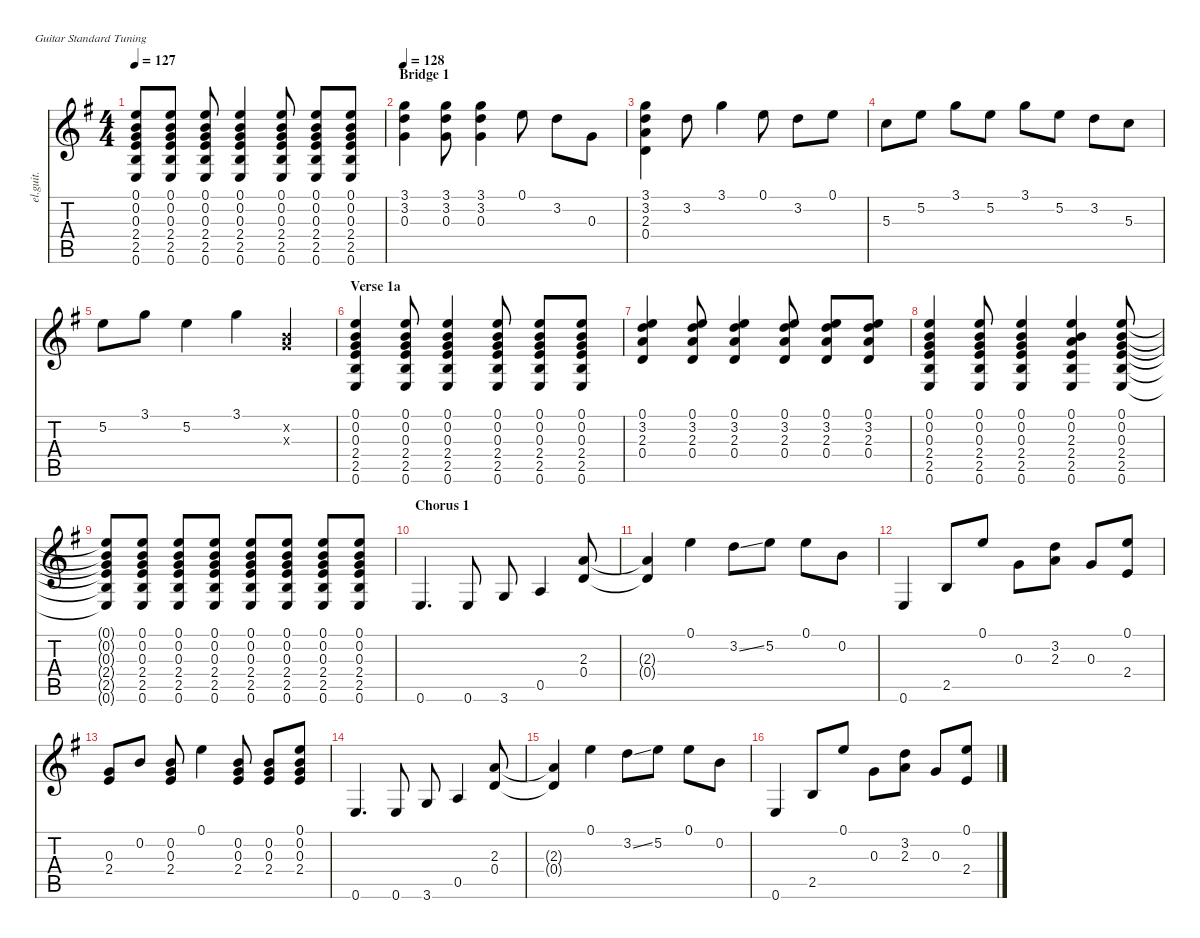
\defaultSystemsLayout 4
\hideDynamics
\bracketExtendMode nobrackets
\otherSystemsTrackNameOrientation horizontal
\track ("Gtrs 1,2,3 comb." "el.guit.") {defaultSystemsLayout 8 mute instrument electricguitarclean}
\staff {score tabs}
\tuning (E4 B3 G3 D3 A2 E2)
\ts (4 4)
\tempo 127
\clef g2
\ks eminor
(0.1{t acc forcenatural} 0.2{t acc forcenatural} 0.3{t acc forcenatural} 2.4{t acc forcenatural} 2.5{t acc forcenatural} 0.6{t acc forcenatural}).8{dy f beam Up} (0.1{acc forcenatural} 0.2{acc forcenatural} 0.3{acc forcenatural} 2.4{acc forcenatural} 2.5{acc forcenatural} 0.6{acc forcenatural}).8{beam Up} (0.1{acc forcenatural} 0.2{acc forcenatural} 0.3{acc forcenatural} 2.4{acc forcenatural} 2.5{acc forcenatural} 0.6{acc forcenatural}).8{beam Up} (0.1{acc forcenatural} 0.2{acc forcenatural} 0.3{acc forcenatural} 2.4{acc forcenatural} 2.5{acc forcenatural} 0.6{acc forcenatural}).4{beam Up} (0.1{acc forcenatural} 0.2{acc forcenatural} 0.3{acc forcenatural} 2.4{acc forcenatural} 2.5{acc forcenatural} 0.6{acc forcenatural}).8{beam Up} (0.1{acc forcenatural} 0.2{acc forcenatural} 0.3{acc forcenatural} 2.4{acc forcenatural} 2.5{acc forcenatural} 0.6{acc forcenatural}).8{beam Up} (0.1{acc forcenatural} 0.2{acc forcenatural} 0.3{acc forcenatural} 2.4{acc forcenatural} 2.5{acc forcenatural} 0.6{acc forcenatural}).8{beam Up} |
\section ("" "Bridge 1")
\tempo 128
(3.1{acc forcenatural} 3.2{acc forcenatural} 0.3{acc forcenatural}).4{dy ff instrument electricguitarclean beam Down} (3.1{acc forcenatural} 3.2{acc forcenatural} 0.3{acc forcenatural}).8{dy f beam Down} (3.1{acc forcenatural} 3.2{acc forcenatural} 0.3{acc forcenatural}).4{dy fff beam Down} 0.1{acc forcenatural}.8{dy ff beam Down} 3.2{acc forcenatural}.8{dy f beam Down} 0.3{acc forcenatural}.8{dy mp beam Down} |
(3.1{acc forcenatural} 3.2{acc forcenatural} 2.3{acc forcenatural} 0.4{acc forcenatural}).4{dy mf beam Down} 3.2{acc forcenatural}.8{dy mp beam Down} 3.1{acc forcenatural}.4{dy ff beam Down} 0.1{acc forcenatural}.8{dy mf beam Down} 3.2{acc forcenatural}.8{dy mp beam Down} 0.1{acc forcenatural}.8{dy mf beam Down} |
5.3{acc forcenatural}.8{beam Down} 5.2{acc forcenatural}.8{beam Down} 3.1{acc forcenatural}.8{dy ff beam Down} 5.2{acc forcenatural}.8{dy f beam Down} 3.1{acc forcenatural}.8{dy ff beam Down} 5.2{acc forcenatural}.8{dy mf beam Down} 3.2{acc forcenatural}.8{beam Down} 5.3{acc forcenatural}.8{beam Down} |
5.2{acc forcenatural}.8{dy f beam Down} 3.1{acc forcenatural}.8{dy fff beam Down} 5.2{acc forcenatural}.4{dy f beam Down} 3.1{acc forcenatural}.4{dy ff beam Down} (0.2{x acc forcenatural} 0.3{x acc forcenatural}).4{dy f beam Up} |
\section ("" "Verse 1a")
(0.1{acc forcenatural} 0.2{acc forcenatural} 0.3{acc forcenatural} 2.4{acc forcenatural} 2.5{acc forcenatural} 0.6{acc forcenatural}).4{instrument acousticguitarsteel beam Up} (0.1{acc forcenatural} 0.2{acc forcenatural} 0.3{acc forcenatural} 2.4{acc forcenatural} 2.5{acc forcenatural} 0.6{acc forcenatural}).8{beam Up} (0.1{acc forcenatural} 0.2{acc forcenatural} 0.3{acc forcenatural} 2.4{acc forcenatural} 2.5{acc forcenatural} 0.6{acc forcenatural}).4{beam Up} (0.1{acc forcenatural} 0.2{acc forcenatural} 0.3{acc forcenatural} 2.4{acc forcenatural} 2.5{acc forcenatural} 0.6{acc forcenatural}).8{beam Up} (0.1{acc forcenatural} 0.2{acc forcenatural} 0.3{acc forcenatural} 2.4{acc forcenatural} 2.5{acc forcenatural} 0.6{acc forcenatural}).8{beam Up} (0.1{acc forcenatural} 0.2{acc forcenatural} 0.3{acc forcenatural} 2.4{acc forcenatural} 2.5{acc forcenatural} 0.6{acc forcenatural}).8{beam Up} |
(0.1{acc forcenatural} 3.2{acc forcenatural} 2.3{acc forcenatural} 0.4{acc forcenatural}).4{beam Up} (0.1{acc forcenatural} 3.2{acc forcenatural} 2.3{acc forcenatural} 0.4{acc forcenatural}).8{beam Up} (0.1{acc forcenatural} 3.2{acc forcenatural} 2.3{acc forcenatural} 0.4{acc forcenatural}).4{beam Up} (0.1{acc forcenatural} 3.2{acc forcenatural} 2.3{acc forcenatural} 0.4{acc forcenatural}).8{beam Up} (0.1{acc forcenatural} 3.2{acc forcenatural} 2.3{acc forcenatural} 0.4{acc forcenatural}).8{beam Up} (0.1{acc forcenatural} 3.2{acc forcenatural} 2.3{acc forcenatural} 0.4{acc forcenatural}).8{beam Up} |
(0.1{acc forcenatural} 0.2{acc forcenatural} 0.3{acc forcenatural} 2.4{acc forcenatural} 2.5{acc forcenatural} 0.6{acc forcenatural}).4{beam Up} (0.1{acc forcenatural} 0.2{acc forcenatural} 0.3{acc forcenatural} 2.4{acc forcenatural} 2.5{acc forcenatural} 0.6{acc forcenatural}).8{beam Up} (0.1{acc forcenatural} 0.2{acc forcenatural} 0.3{acc forcenatural} 2.4{acc forcenatural} 2.5{acc forcenatural} 0.6{acc forcenatural}).4{beam Up} (0.1{acc forcenatural} 0.2{acc forcenatural} 2.3{acc forcenatural} 2.4{acc forcenatural} 2.5{acc forcenatural} 0.6{acc forcenatural}).4{beam Up} (0.1{acc forcenatural} 0.2{acc forcenatural} 0.3{acc forcenatural} 2.4{acc forcenatural} 2.5{acc forcenatural} 0.6{acc forcenatural}).8{beam Up} |
(0.1{t acc forcenatural} 0.2{t acc forcenatural} 0.3{t acc forcenatural} 2.4{t acc forcenatural} 2.5{t acc forcenatural} 0.6{t acc forcenatural}).8{beam Up} (0.1{acc forcenatural} 0.2{acc forcenatural} 0.3{acc forcenatural} 2.4{acc forcenatural} 2.5{acc forcenatural} 0.6{acc forcenatural}).8{beam Up} (0.1{acc forcenatural} 0.2{acc forcenatural} 0.3{acc forcenatural} 2.4{acc forcenatural} 2.5{acc forcenatural} 0.6{acc forcenatural}).8{beam Up} (0.1{acc forcenatural} 0.2{acc forcenatural} 0.3{acc forcenatural} 2.4{acc forcenatural} 2.5{acc forcenatural} 0.6{acc forcenatural}).8{beam Up} (0.1{acc forcenatural} 0.2{acc forcenatural} 0.3{acc forcenatural} 2.4{acc forcenatural} 2.5{acc forcenatural} 0.6{acc forcenatural}).8{beam Up} (0.1{acc forcenatural} 0.2{acc forcenatural} 0.3{acc forcenatural} 2.4{acc forcenatural} 2.5{acc forcenatural} 0.6{acc forcenatural}).8{beam Up} (0.1{acc forcenatural} 0.2{acc forcenatural} 0.3{acc forcenatural} 2.4{acc forcenatural} 2.5{acc forcenatural} 0.6{acc forcenatural}).8{beam Up} (0.1{acc forcenatural} 0.2{acc forcenatural} 0.3{acc forcenatural} 2.4{acc forcenatural} 2.5{acc forcenatural} 0.6{acc forcenatural}).8{beam Up} |
\section ("" "Chorus 1")
0.6{acc forcenatural}.4{d dy mf instrument electricguitarclean beam Up} 0.6{acc forcenatural}.8{dy f beam Up} 3.6{acc forcenatural}.8{beam Up} 0.5{acc forcenatural}.4{dy mf beam Up} (2.3{acc forcenatural} 0.4{acc forcenatural}).8{dy fff beam Up} |
(0.4{t acc forcenatural} 2.3{t acc forcenatural}).4{dy f beam Up} 0.1{acc forcenatural}.4{dy ff beam Down} 3.2{ss acc forcenatural}.8{dy mf beam Down} 5.2{acc forcenatural}.8{beam Down} 0.1{acc forcenatural}.8{dy f beam Down} 0.2{acc forcenatural}.8{dy mp beam Down} |
0.6{acc forcenatural}.4{dy fff beam Up} 2.5{acc forcenatural}.8{dy mf beam Up} 0.1{acc forcenatural}.8{beam Up} 0.3{acc forcenatural}.8{dy ff beam Down} (2.3{acc forcenatural} 3.2{acc forcenatural}).8{dy f beam Down} 0.3{acc forcenatural}.8{dy mf beam Up} (2.4{acc forcenatural} 0.1{acc forcenatural}).8{beam Up} |
(0.3{acc forcenatural} 2.4{acc forcenatural}).8{beam Up} 0.2{acc forcenatural}.8{beam Up} (0.2{acc forcenatural} 0.3{acc forcenatural} 2.4{acc forcenatural}).8{dy ff beam Up} 0.1{acc forcenatural}.4{beam Down} (0.2{acc forcenatural} 0.3{acc forcenatural} 2.4{acc forcenatural}).8{dy f beam Up} (0.2{acc forcenatural} 0.3{acc forcenatural} 2.4{acc forcenatural}).8{dy mf beam Up} (0.2{acc forcenatural} 0.3{acc forcenatural} 2.4{acc forcenatural} 0.1{acc forcenatural}).8{beam Up} |
0.6{acc forcenatural}.4{d dy fff beam Up} 0.6{acc forcenatural}.8{dy mf beam Up} 3.6{acc forcenatural}.8{beam Up} 0.5{acc forcenatural}.4{dy mp beam Up} (2.3{acc forcenatural} 0.4{acc forcenatural}).8{dy ff beam Up} |
(0.4{t acc forcenatural} 2.3{t acc forcenatural}).4{dy f beam Up} 0.1{acc forcenatural}.4{dy ff beam Down} 3.2{ss acc forcenatural}.8{dy mf beam Down} 5.2{acc forcenatural}.8{beam Down} 0.1{acc forcenatural}.8{dy f beam Down} 0.2{acc forcenatural}.8{dy mp beam Down} |
0.6{acc forcenatural}.4{dy mf beam Up} 2.5{acc forcenatural}.8{dy mp beam Up} 0.1{acc forcenatural}.8{beam Up} 0.3{acc forcenatural}.8{dy ff beam Down} (2.3{acc forcenatural} 3.2{acc forcenatural}).8{dy f beam Down} 0.3{acc forcenatural}.8{dy mf beam Up} (2.4{acc forcenatural} 0.1{acc forcenatural}).8{beam Up}
